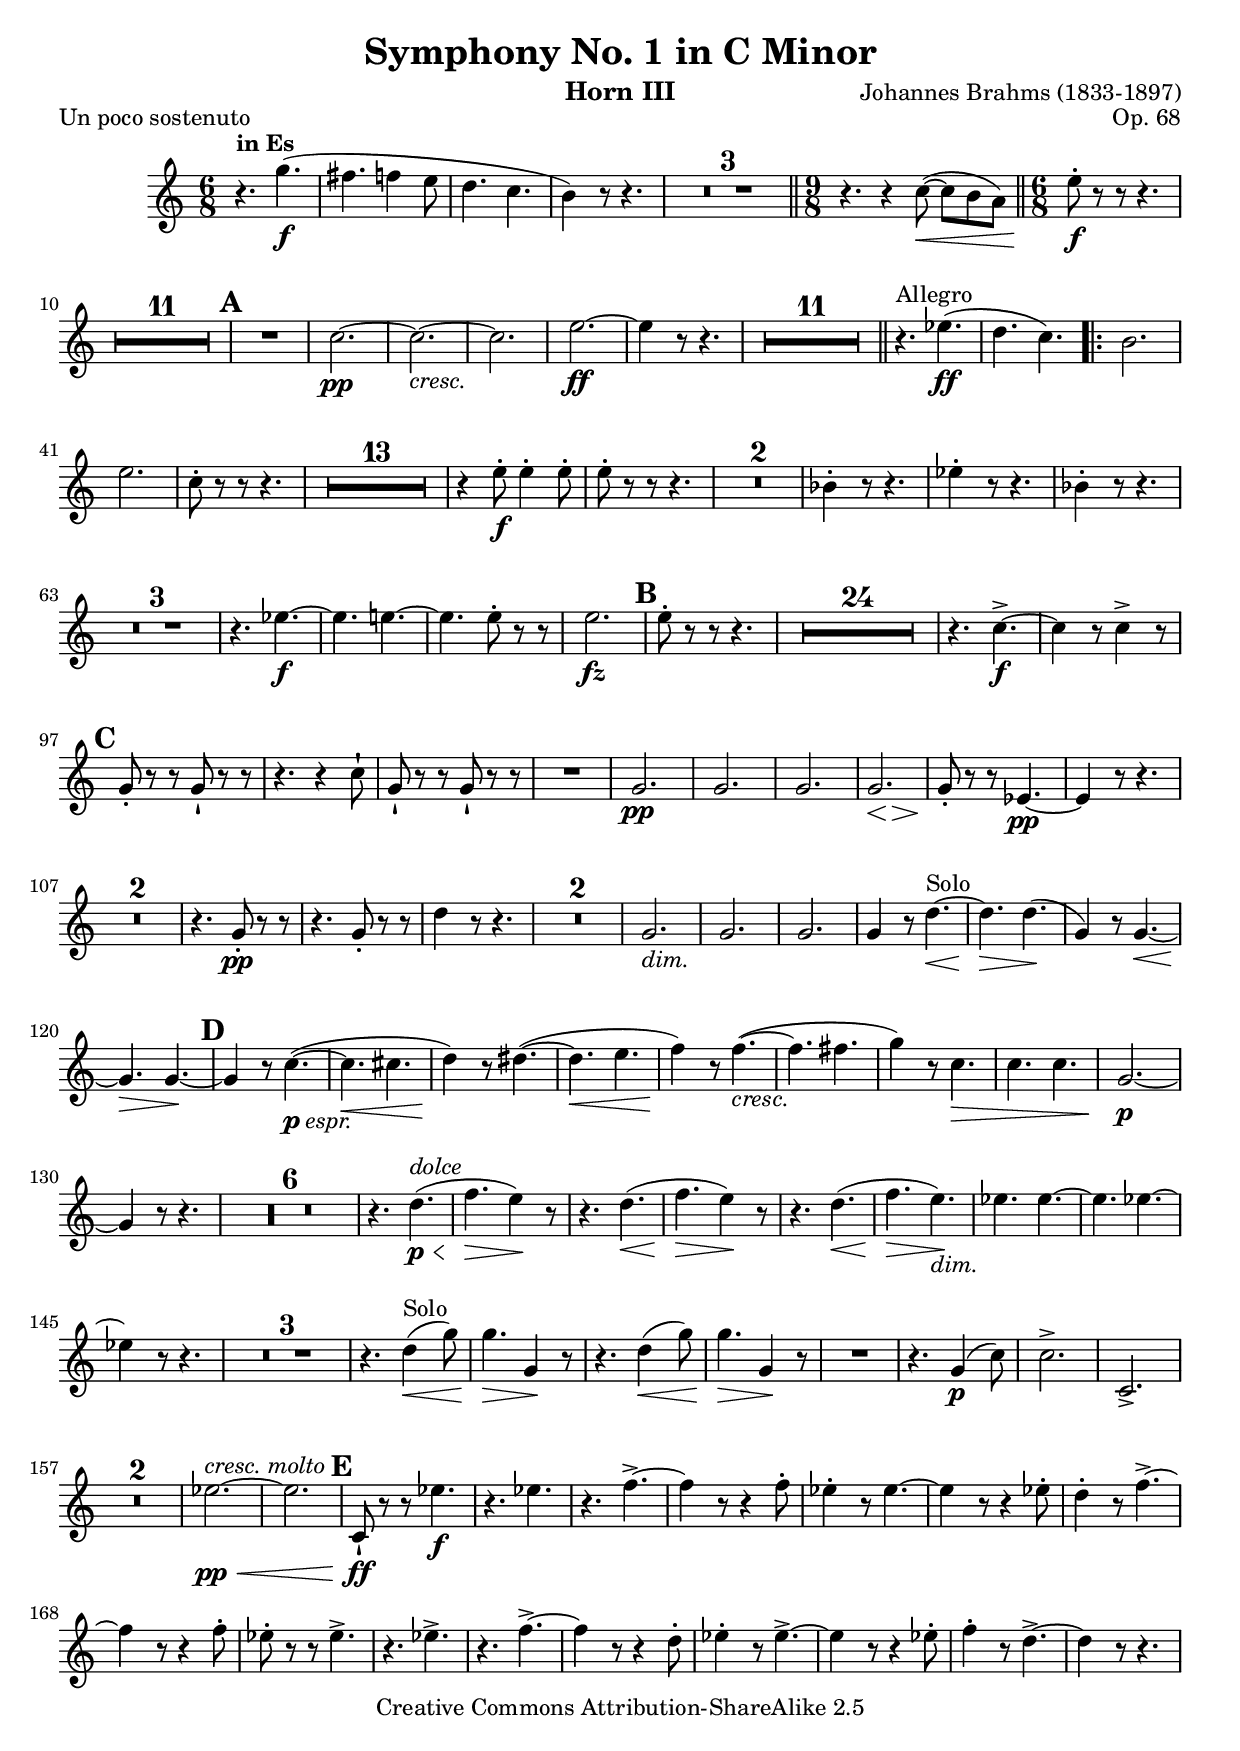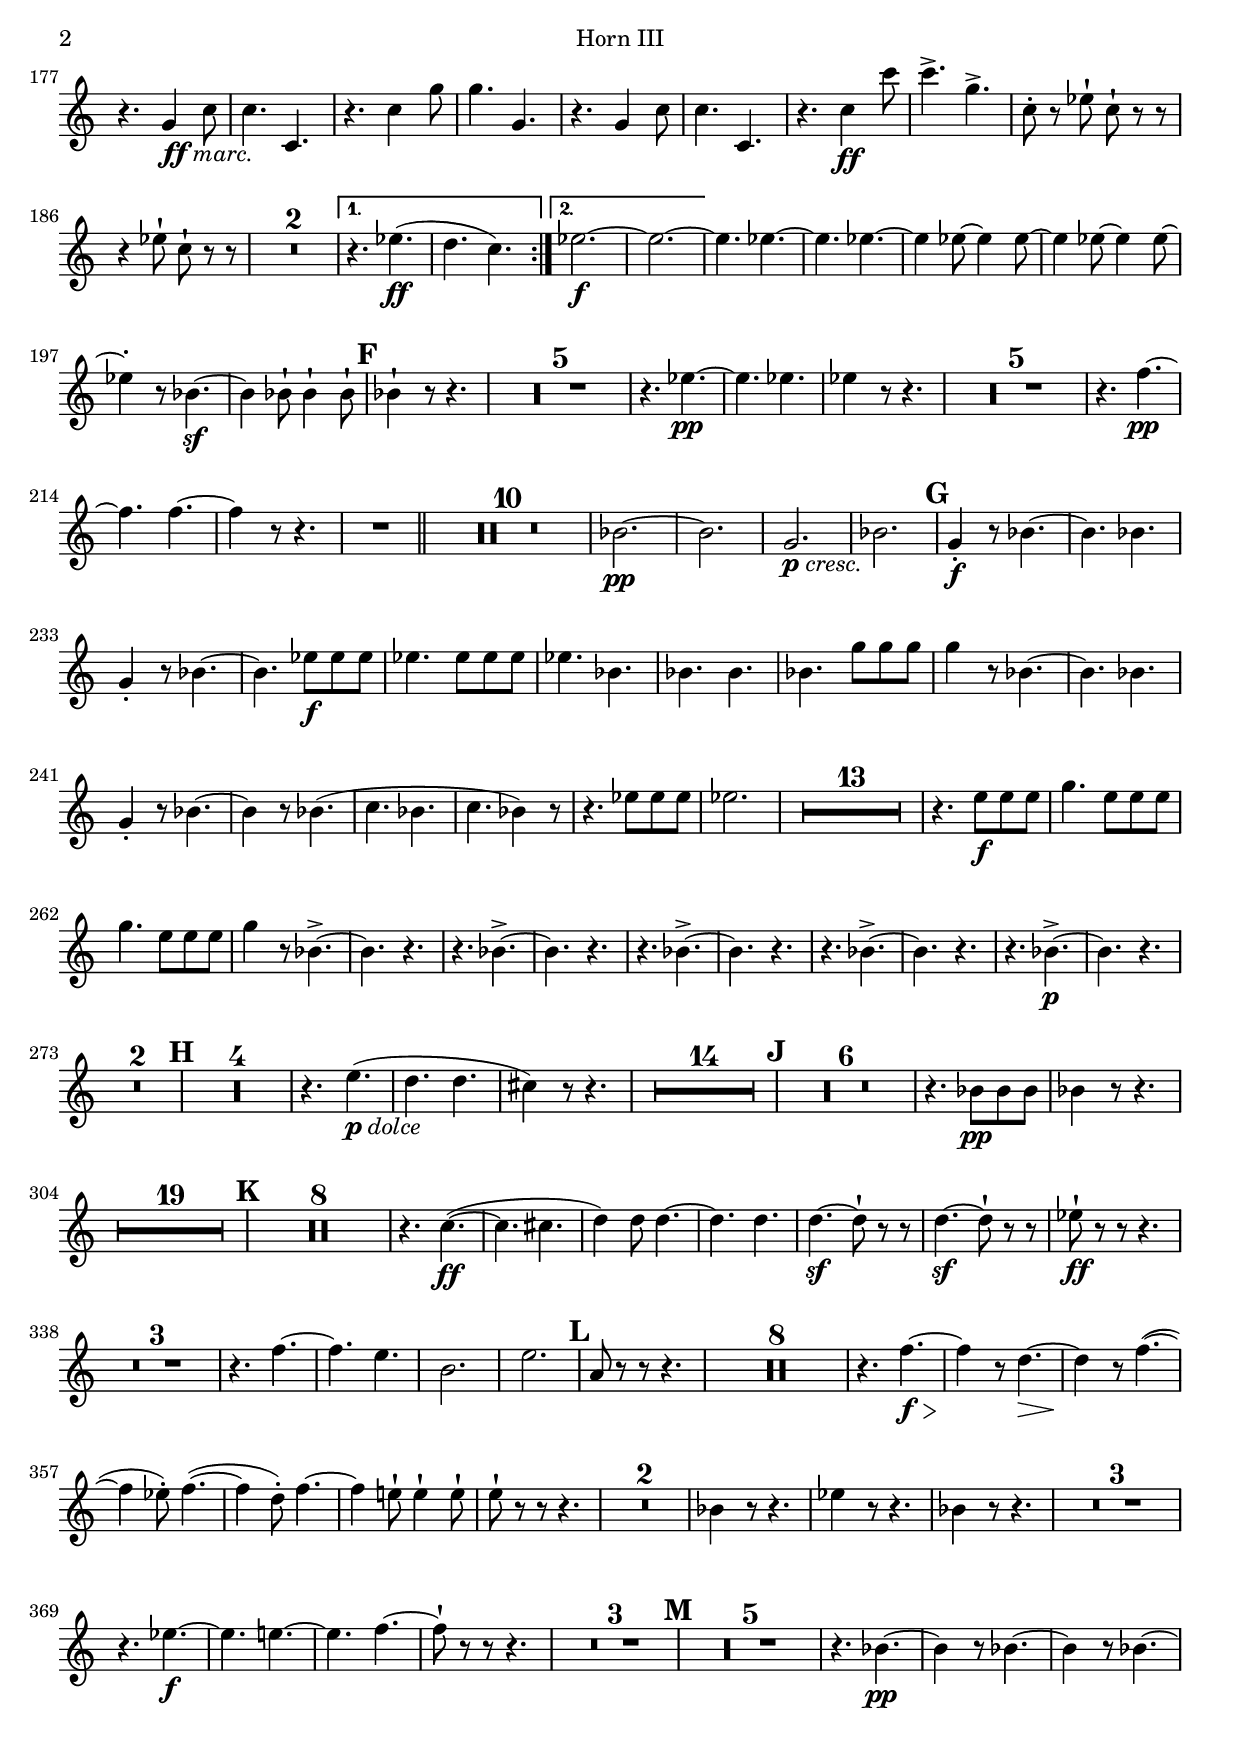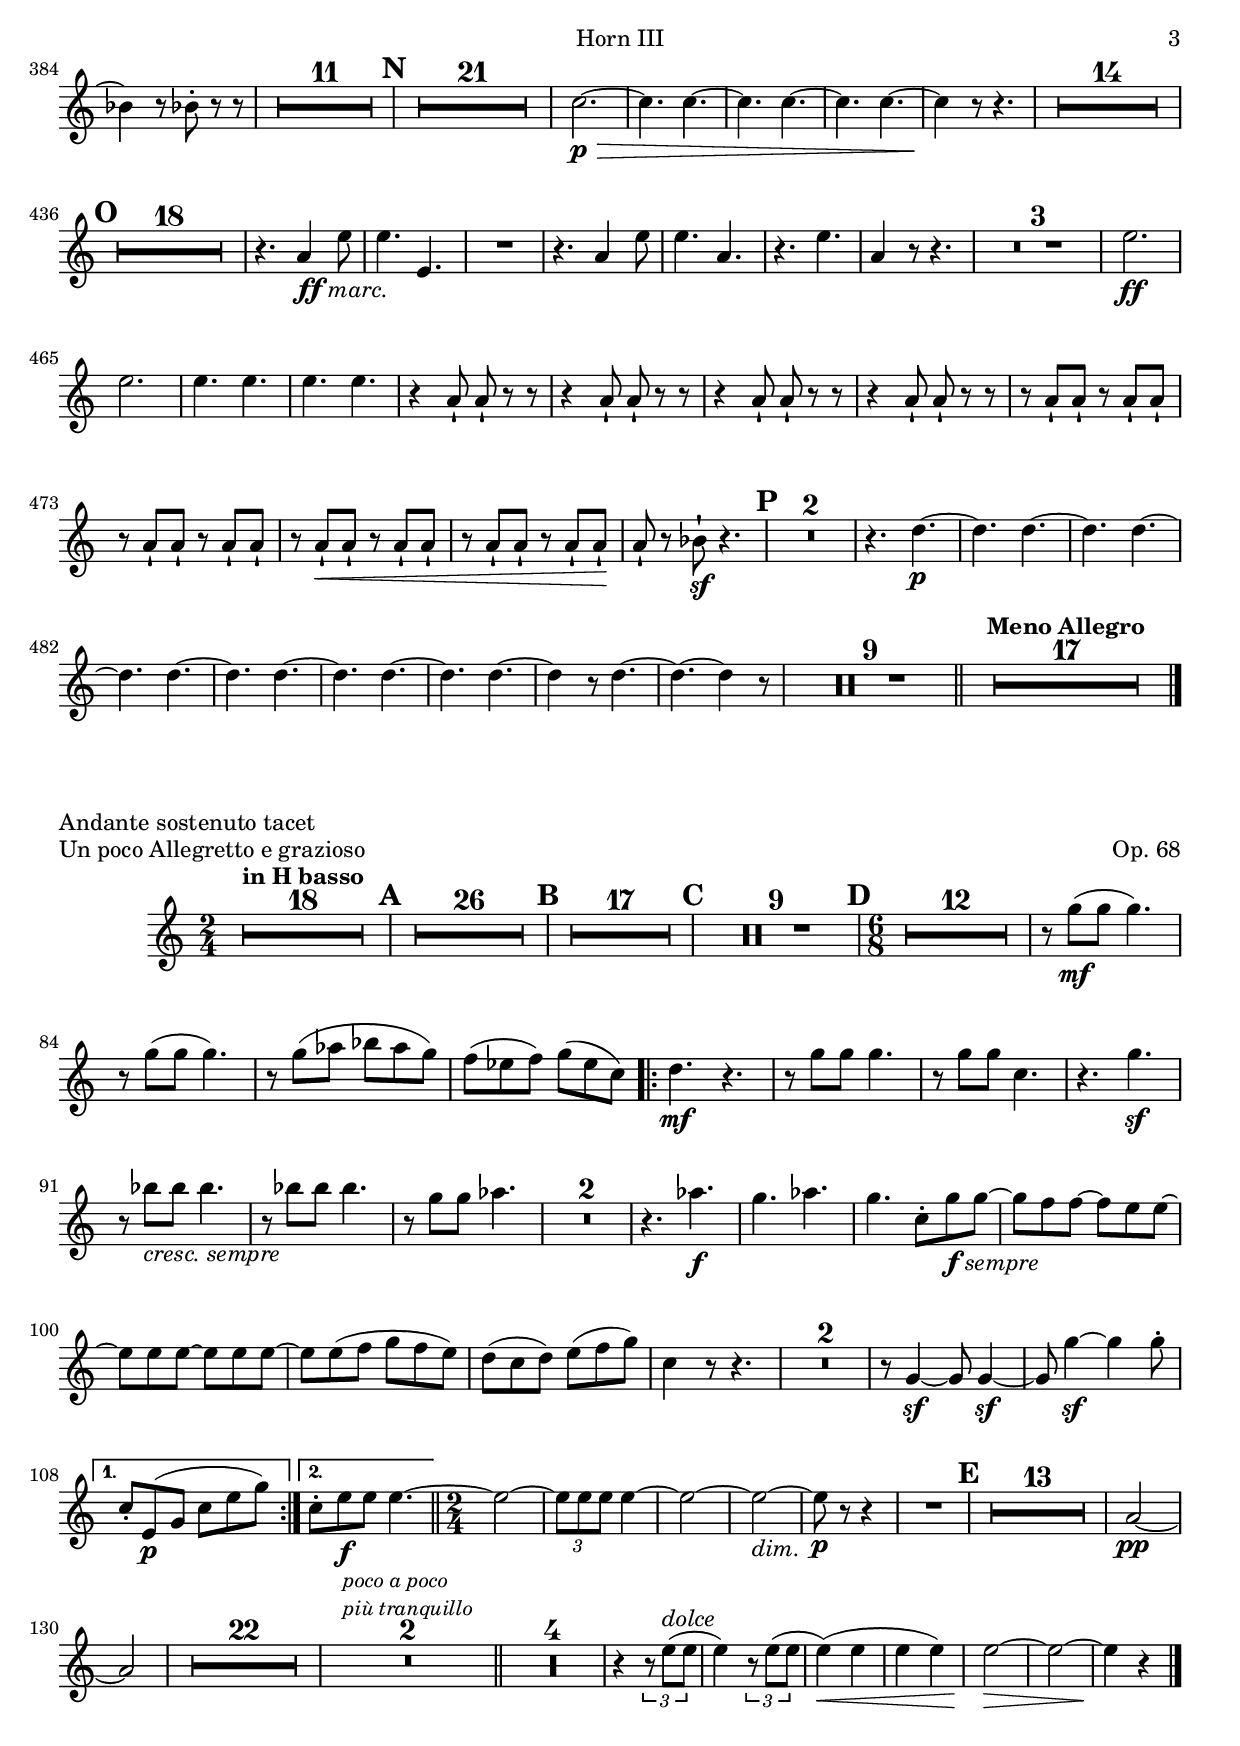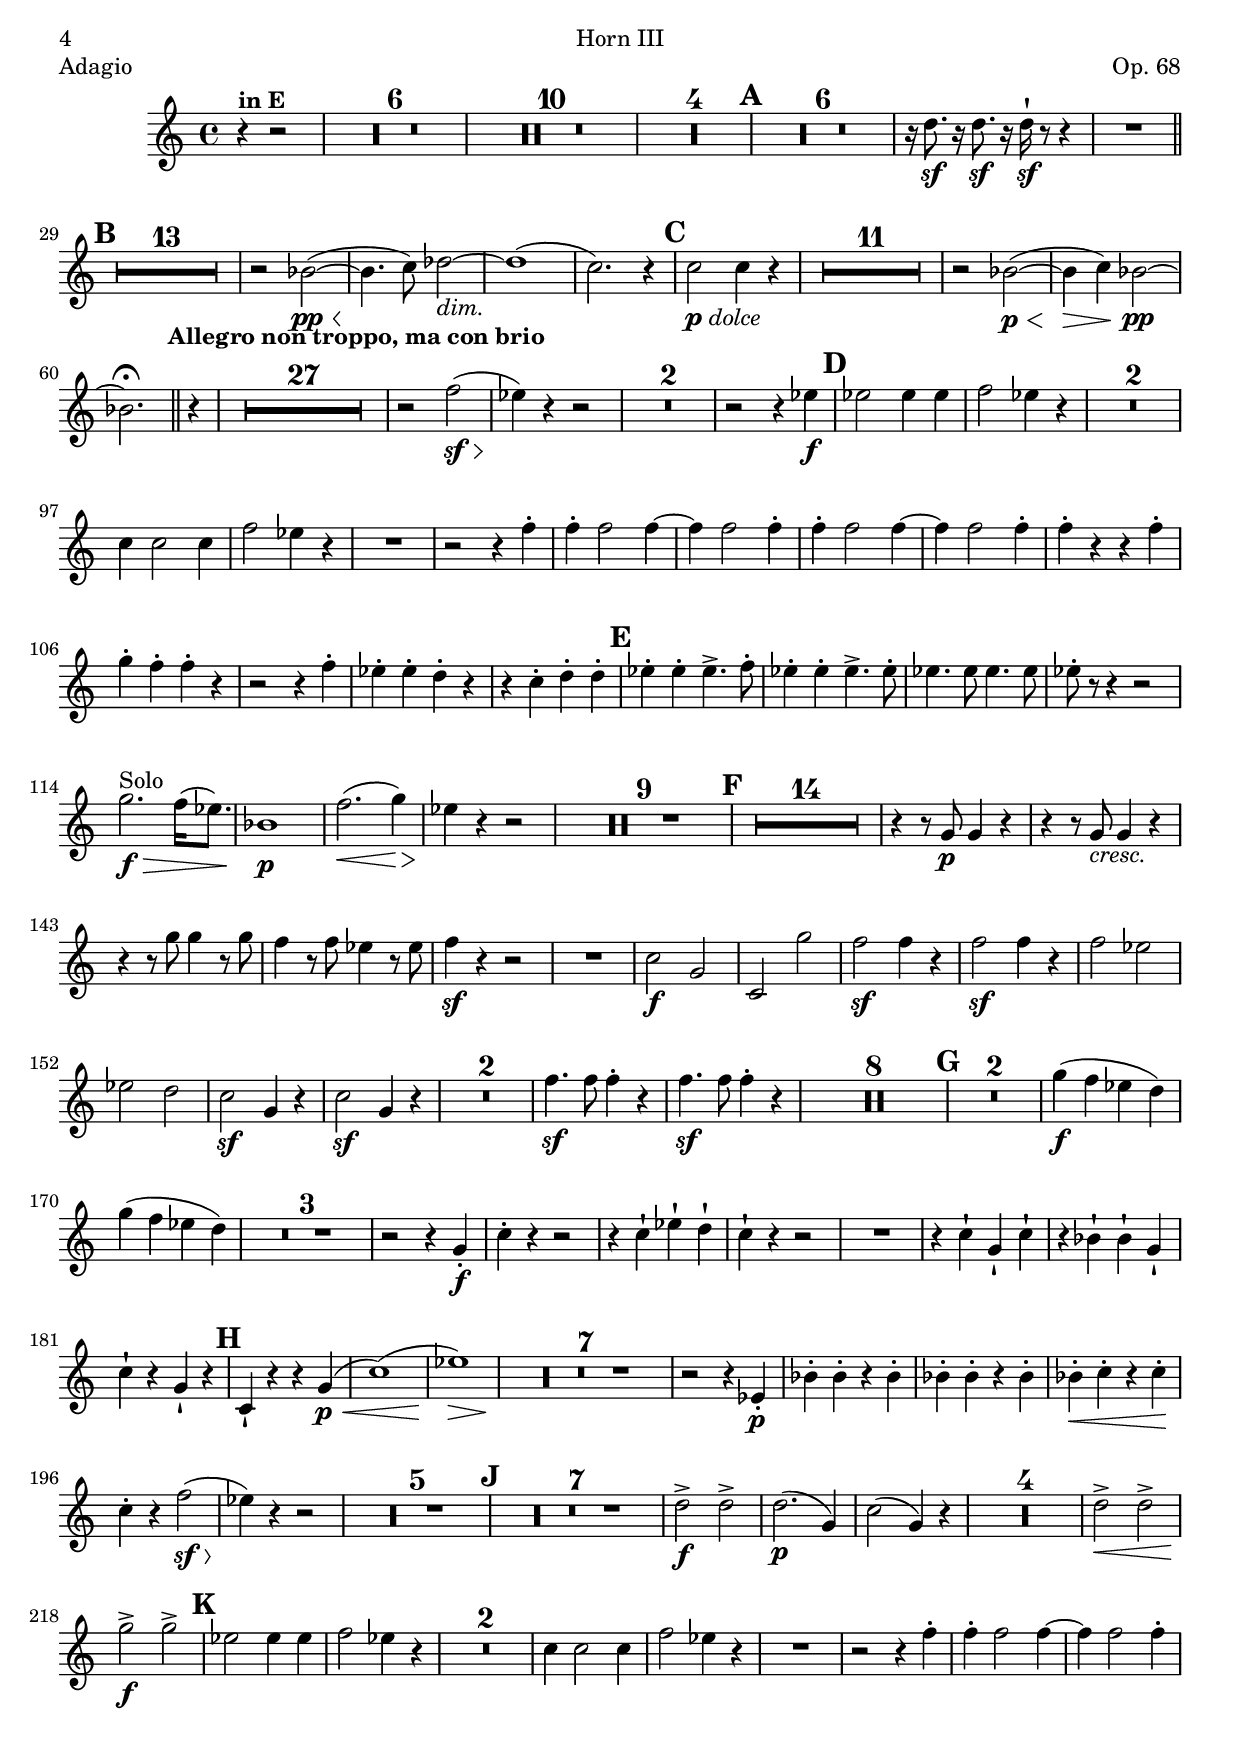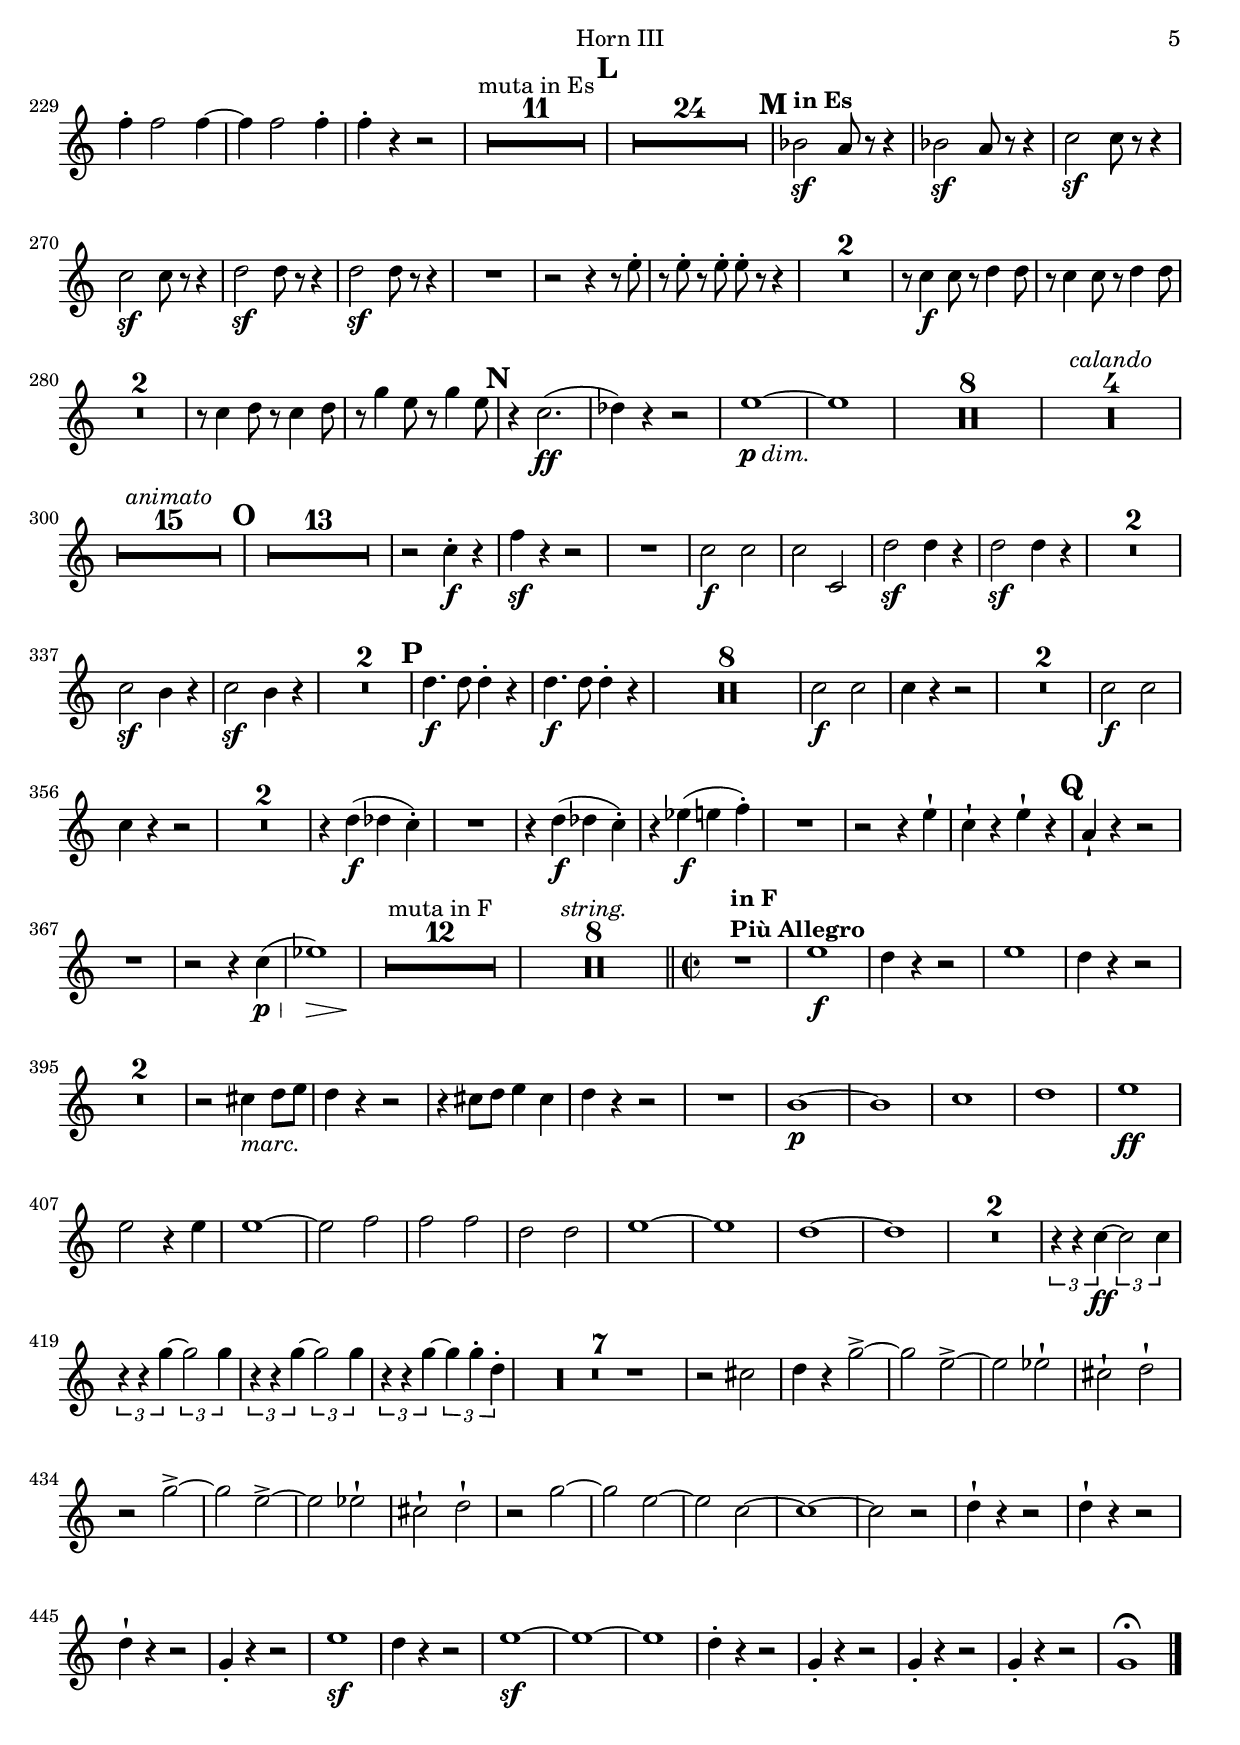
\version "2.11.39"

\include "defs.lyi"
hornThreeMvtI = \relative c'''
{
  \transposition ees
  \key c \major
  \time 6/8
  r4.^\markup{\bold{in Es}} g(\f |
  fis f4 e8 |
  d4. c |
  b4) r8 r4. |
  R2.*3 | \bar "||"
  \time 9/8
  r4. r4 c8~(\< c b a) | \bar "||"
  \time 6/8
  e'-.\f r r r4. |
  R2.*11 |

  \mark \default
  R2. |
  c2.~\pp |
  c~_\markup{\italic cresc.} |
  c |
  e~\ff |
  e4 r8 r4. |
  R2.* 11 | \bar "||"
  r4.^\markup{Allegro} ees(\ff |
  d c) |
  \repeat volta 2
  {
    b2. |
    e |
    c8-. r r r4. |
    R2.*13 |
    r4 e8-.\f e4-. e8-. |
    e8-. r r r4. |
    R2.*2 |
    bes4-. r8 r4. |
    ees4-. r8 r4. |
    bes4-. r8 r4. |
    R2.*3 |
    r4. ees~\f |
    ees e~ |
    e e8-. r r |
    e2.\fz |

    \mark \default
    e8-. r r r4. |
    R2.*24 |
    r4. c~->\f |
    c4 r8 c4-> r8 |

    \mark \default
    g8-. r r g-| r r |
    r4. r4 c8-| |
    g8-| r r g-| r r |
    R2. |
    g2.\pp |
    g2. |
    g2. |
    << g2. {s8\< s s\> s s s\!} >> |
    g8-. r r ees4.~\pp |
    ees4 r8 r4. |
    R2.*2 |
    r4. g8-.\pp r r |
    r4. g8-. r r |
    d'4 r8 r4. |
    R2.*2 |
    g,2._\markup{\italic dim.} |
    g |
    g |
    g4 r8 d'4.~^\markup{Solo}\< |
    d\> d(\! |
    g,4) r8 g4.~\< |
    g\> g~\! |

    \mark \default
    g4 r8 c4.~(_\markup{\dynamic p \italic espr.} |
    c\< cis |
    d4)\! r8 dis4.~( |
    dis\< e |
    f4)\! r8 f4.~_\markup{\italic cresc.}( |
    f fis |
    g4) r8 c,4.\> |
    c c |
    g2.~\p |
    g4 r8 r4. |
    R2.*6 |
    r4. d'^\markup{\italic dolce}(\p\< |
    f\> e4)\! r8 |
    r4. d(\< |
    f\> e4)\! r8 |
    r4. d(\< |
    f\> e~_\markup{\italic dim.})\! |
    ees ees~ |
    ees ees~ |
    ees4 r8 r4. |
    R2.*3 |
    r4. d4^\markup{Solo}(\< g8) | g4.\> g,4\! r8 |
    r4. d'4(\< g8) | g4.\> g,4\! r8 |
    R2. |
    r4. g4(\p c8) |
    c2.-> |
    c,2.-> |
    R2.*2 |
    ees'2.~^\markup{\italic{cresc. molto}}\pp\< | ees |

    \mark \default
    c,8-|\ff r r ees'4.\f |
    r ees |
    r f~-> |
    f4 r8 r4 f8-. |
    ees4-. r8 ees4.~ |
    ees4 r8 r4 ees8-. |
    d4-. r8 f4.~-> |
    f4 r8 r4 f8-. |
    ees-. r r ees4.-> |
    r ees-> |
    r f~-> |
    f4 r8 r4 d8-. |
    ees4-. r8 ees4.~-> |
    ees4 r8 r4 ees8-. |
    f4-. r8 d4.~-> |
    d4 r8 r4. |
    r g,4_\markup{\dynamic ff \italic marc.} c8 |
    c4. c, |
    r c'4 g'8 |
    g4. g, |
    r g4 c8 |
    c4. c, |
    r c'4\ff c'8 |
    c4.-> g-> |
    c,8-. r ees-| c-| r r |
    r4 ees8-| c-| r r |
    R2.*2 |
  }
  \alternative
  {
    {r4. ees(\ff | d c) |}
    {ees2.~\f | ees~ |}
  }
  ees4. ees~ |
  ees4. ees~ |
  ees4 ees8~ ees4 ees8~ |
  ees4 ees8~ ees4 ees8~ |
  ees4-. r8  bes4.~\sf |
  bes4 bes8-| bes4-| bes8-| |

  \mark \default
  bes4-| r8 r4. |
  R2.*5 |
  r4. ees~\pp |
  ees ees |
  ees4 r8 r4. |
  R2.* 5 |
  r4. f~\pp |
  f f~ |
  f4 r8 r4. |
  R2. | \bar "||"
  R2.*10 |
  bes,2.~\pp |
  bes |
  g_\markup{\dynamic p \italic cresc.} |
  bes |

  \mark \default
  g4-.\f r8 bes4.~ |
  bes bes |
  g4-. r8 bes4.~ |
  bes ees8\f ees ees |
  ees4. ees8 ees ees |
  ees4. bes |
  bes bes |
  bes g'8 g g |
  g4 r8 bes,4.~ |
  bes bes |
  g4-. r8 bes4.~ |
  bes4 r8 bes4.( |
  c bes |
  c bes4) r8 |
  r4. ees8 ees ees |
  ees2. |
  R2.*13 |
  r4. e8\f e e |
  g4. e8 e e |
  g4. e8 e e |
  g4 r8 bes,4.~-> |
  bes r |
  r bes~-> |
  bes r
  r bes~-> |
  bes r
  r bes~-> |
  bes r
  r bes~->\p |
  bes r
  R2.*2 |

  \mark \default
  R2.*4 |
  r4. e_\markup{\dynamic p \italic dolce}( |
  d d |
  cis4) r8 r4. |
  R2.*14 |

  \mark \default
  R2.*6 |
  r4. bes8\pp bes bes |
  bes4 r8 r4. |
  R2.*19 |

  \mark \default
  R2.*8 |
  r4. c~(\ff |
  c cis |
  d4) d8 d4.~ |
  d d |
  d4.~\sf d8-| r r |
  d4.~\sf d8-| r r |
  ees-|\ff r r r4. |
  R2.*3 |
  r4. f~ |
  f e |
  b2. |
  e |

  \mark \default
  a,8 r r r4. |
  R2.*8 |
  r4. f'~\f\> |
  f4\! r8 d4.~\> |
  d4\! r8 f4.~( |
  f4 ees8-.) f4.~( |
  f4 d8-.) f4.~ |
  f4 e!8-| e4-| e8-| |
  e-| r r r4. |
  R2.*2 |
  bes4 r8 r4. |
  ees4 r8 r4. |
  bes4 r8 r4. |
  R2.*3 |
  r4. ees~\f |
  ees e~ |
  e f~ |
  f8-| r r r4. |
  R2.*3 |

  \mark \default
  R2.*5 |
  r4. bes,~\pp |
  bes4 r8 bes4.~ |
  bes4 r8 bes4.~ |
  bes4 r8 bes-. r r |
  R2.*11 |

  \mark \default
  R2.*21 |
  c2.~\p\> |
  c4. c4.~ |
  c4. c4.~ |
  c4. c4.~ |
  c4\! r8 r4. |
  R2.*14 |

  \mark \default
  R2.*18 |
  r4. a4_\markup{\dynamic ff \italic marc.} e'8 |
  e4. e, |
  R2. |
  r4. a4 e'8 |
  e4. a, |
  r e' |
  a,4 r8 r4. |
  R2.*3 |
  e'2.\ff |
  e |
  e4. e |
  e e |
  r4 a,8-| a-| r r |
  r4 a8-| a-| r r |
  r4 a8-| a-| r r |
  r4 a8-| a-| r r |
  r8 a-| a-| r a-| a-| |
  r8 a-| a-| r a-| a-| |
  r8 a-|\< a-| r a-| a-| |
  r8 a-| a-| r a-| a-|\! |
  a-| r bes-|\sf r4. |

  \mark \default
  R2.*2 |
  r4. d~\p |
  d d~ |
  d d~ |
  d d~ |
  d d~ |
  d d~ |
  d d~ |
  d4 r8 d4.~ |
  d4.~ d4 r8 |
  R2.*9 | \bar "||"
  \once \override MultiMeasureRestText #'springs-and-rods
    = #ly:multi-measure-rest::set-text-rods
  R2.*17^\markup{\bold{Meno Allegro}} | \bar "|."
}


hornThreeMvtIII = \relative c'''
{
  \key c \major
  \time 2/4
  \once \override MultiMeasureRestText #'springs-and-rods
    = #ly:multi-measure-rest::set-text-rods
  R2*18^\markup{\bold{in H basso}} |

  \mark \default
  R2*26 |

  \mark \default
  R2*17 |

  \mark \default
  R2*9 |

  \mark \default
  \time 6/8
  R2.*12 |
  r8 g(\mf g g4.) |
  r8 g( g g4.) |
  r8 g( aes bes aes g) |
  f( ees f) g( ees c) |
  \repeat volta 2
  {
    d4.\mf r |
    r8 g g g4. |
    r8 g g c,4. |
    r g'\sf |
    r8 bes_\markup{\italic{cresc. sempre}} bes bes4. |
    r8 bes bes bes4. |
    r8 g g aes4. |
    R2.*2 |
    r4. aes\f |
    g aes |
    g c,8-. g'_\markup{\dynamic f \italic sempre} g~ |
    g f f~ f e e~ |
    e e e~ e e e~ |
    e e( f g f e) |
    d( c d) e( f g) |
    c,4 r8 r4. |
    R2.*2 |
    r8 g4~\sf g8 g4~\sf |
    g8 g'4~\sf g g8-. |
  }
  \alternative
  {
    {c,8-. e,(\p g c e g) |}
    {c,8-. e\f e e4.~ | \bar "||"}
  }

  \time 2/4
  e2~ |
  \times 2/3 {e8 e e} e4~ |
  e2~ |
  e2~_\markup{\italic dim.} |
  e8\p r r4 |
  R2 |

  \mark \default
  R2*13 |
  a,2~\pp | a |
  R2*22 |
  \once \override MultiMeasureRestText #'springs-and-rods
    = #ly:multi-measure-rest::set-text-rods
  R2*2^\markup{\smaller \italic {\column {\line{poco a poco} \line{più tranquillo}}}} | \bar "||"
  R2*4
  r4 \times 2/3 {r8 e'(^\markup{\italic dolce} e} |
  e4) \times 2/3 {r8 e( e} |
  e4)(\< e |
  e e) |
  e2~\> |
  e~ |
  e4\! r4 | \bar "|."
}


hornThreeMvtIV = \relative c''
{
  \transposition e,
  \partial 4*3 r4^\markup{\bold {in E}} r2 |
  R1*6 |
  R1*10 |
  R1*4 |

  \mark \default
  R1*6 |
  r16 d8.\sf r16 d8.\sf r16 d-|\sf r8 r4 |
  R1 | \bar "||"

  \mark \default
  R1*13 |
  r2 bes~(\pp\< |
  bes4.\! c8) des2~_\markup{\italic dim.} |
  des1( |
  c2.) r4 |

  \mark \default
  c2_\markup{\dynamic p \italic dolce} c4 r |
  R1*11 |
  r2 bes~(\p\< |
  bes4\> c\!) bes2~\pp |
  bes2.\fermata \bar "||"
    \once \override TextScript #'extra-offset = #'(-2.0 . 1.5)
    r4^\markup{\bold{Allegro non troppo, ma con brio}} |
  R1*27 |
  r2 f'2(\sf\> |
  ees4)\! r r2 |
  R1*2 |
  r2 r4 ees\f |

  \mark \default
  ees2 ees4 ees |
  f2 ees4 r |
  R1*2 |
  c4 c2 c4 |
  f2 ees4 r |
  R1 |
  r2 r4 f-. |
  f4-. f2 f4~ |
  f4 f2 f4-. |
  f4-. f2 f4~ |
  f4 f2 f4-. |
  f4-. r r f-. |
  g-. f-. f-. r |
  r2 r4 f-. |
  ees-. ees-. d-. r |
  r c-. d-. d-. |

  \mark \default
  ees4-. ees-. ees4.-> f8-. |
  ees4-. ees-. ees4.-> ees8-. |
  ees4. ees8 ees4. ees8 |
  ees-. r r4 r2 |
  g2.^\markup{Solo}\f\> f16( ees8.) |
  bes1\p |
  f'2.(\< g4)\> |
  ees4\! r r2 |
  R1*9 |

  \mark \default
  R1*14 |
  r4 r8 g,\p g4 r |
  r4 r8 g_\markup{\italic cresc.} g4 r |
  r4 r8 g' g4 r8 g |
  f4 r8 f ees4 r8 ees |
  f4\sf r r2 |
  R1 |
  c2\f g |
  c, g'' |
  f2\sf f4 r |
  f2\sf f4 r |
  f2 ees |
  ees d |
  c2\sf g4 r |
  c2\sf g4 r |
  R1*2 |
  f'4.\sf f8 f4-. r |
  f4.\sf f8 f4-. r |
  R1*8 |

  \mark \default
  R1*2 |
  g4(\f f ees d) |
  g4( f ees d) |
  R1*3 |
  r2 r4 g,4-.\f |
  c-. r r2 |
  r4 c-| ees-| d-| |
  c-| r r2 |
  R1 |
  r4 c-| g-| c-| |
  r bes-| bes-| g-| |
  c-| r g-| r |

  \mark \default
  c,-| r r g'(\p\< |
  c1)( |
  << ees1) {s4\> s s s\!} >> |
  R1*7 |
  r2 r4 ees,4-.\p |
  bes'4-. bes-. r bes-. |
  bes4-. bes-. r bes-. |
  bes4-.\< c-. r c-.\! |
  c4-. r f2(\sf\> |
  ees4)\! r r2 |
  R1*5 |

  \mark \default
  R1*7 |
  d2->\f d-> |
  d2.(\p g,4) |
  c2( g4) r |
  R1*4 |
  d'2->\< d-> |
  g->\f g-> |

  \mark \default
  ees2 ees4 ees |
  f2 ees4 r |
  R1*2 |
  c4 c2 c4 |
  f2 ees4 r |
  R1 |
  r2 r4 f-. |
  f4-. f2 f4~ |
  f4 f2 f4-. |
  f4-. f2 f4~ |
  f4 f2 f4-. |
  f4-. r r2 |
  \transposition ees,
  R1*11^\markup{muta in Es} |

  \mark \default
  R1*24 |

  \mark \default
  bes,2\sf^\markup{\bold {in Es}} a8 r r4 |
  bes2\sf a8 r r4 |
  c2\sf c8 r r4 |
  c2\sf c8 r r4 |
  d2\sf d8 r r4 |
  d2\sf d8 r r4 |
  R1 |
  r2 r4 r8 e-. |
  r e-. r e-. e-. r r4 |
  R1*2 |
  r8 c4\f c8 r d4 d8 |
  r8 c4 c8 r d4 d8 |
  R1*2 |
  r8 c4 d8 r8 c4 d8 |
  r8 g4 e8 r8 g4 e8 |

  \mark \default
  r4 c2.(\ff |
  des4) r r2 |
  e1~_\markup{\dynamic p \italic dim.} |
  e |
  R1*8 |
  \once \override MultiMeasureRestText #'springs-and-rods
    = #ly:multi-measure-rest::set-text-rods
  R1*4^\markup{\italic calando} |
  \once \override MultiMeasureRestText #'springs-and-rods
    = #ly:multi-measure-rest::set-text-rods
  R1*15^\markup{\italic animato} |

  \mark \default
  R1*13 |
  r2 c4-.\f r |
  f4\sf r r2 |
  R1 |
  c2\f c |
  c c, |
  d'2\sf d4 r |
  d2\sf d4 r |
  R1*2 |
  c2\sf b4 r |
  c2\sf b4 r |
  R1*2 |

  \mark \default
  d4.\f d8 d4-. r |
  d4.\f d8 d4-. r |
  R1*8 |
  c2\f c |
  c4 r r2 |
  R1*2 |
  c2\f c |
  c4 r r2 |
  R1*2 |
  r4 d(\f des c-.) |
  R1 |
  r4 d(\f des c-.) |
  r4 ees(\f e f-.) |
  R1 |
  r2 r4 e-| |
  c-| r e-| r |

  \mark \default
  a,-| r r2 |
  R1 |
  r2 r4 c4(\p\< |
  << ees1) {s4\> s s s\!} >> |
  \transposition f,
  \once \override MultiMeasureRestText #'springs-and-rods
    = #ly:multi-measure-rest::set-text-rods
  R1*12^\markup{muta in F} |
  R1*8^\markup{\italic string.} | \bar "||"

  \time 2/2
  s1*0^\markup{\column {\line \bold{in F} \line \bold{Più Allegro}}} R1 |
  e1\f |
  d4 r4 r2 |
  e1 |
  d4 r4 r2 |
  R1*2 |
  r2 cis4_\markup{\italic marc.} d8 e |
  d4 r r2 |
  r4 cis8 d e4 cis |
  d4 r r2 |
  R1 |
  b1~\p |
  b |
  c |
  d |
  e\ff |
  e2 r4 e |
  e1~ |
  e2 f |
  f f |
  d d |
  e1~ |
  e |
  d~ |
  d |
  R1*2 |
  \times 2/3 { r4 r c~\ff } \times 2/3 { c2 c4 } |
  \times 2/3 { r4 r g'~ } \times 2/3 { g2 g4 } |
  \times 2/3 { r4 r g~ } \times 2/3 { g2 g4 } |
  \times 2/3 { r4 r g~ } \times 2/3 { g4 g-. d-. } |
  R1*7 |
  r2 cis |
  d4 r g2~-> |
  g e~-> |
  e ees-| |
  cis-| d-| |
  r g~-> |
  g e~-> |
  e ees-| |
  cis-| d-| |
  r g~ |
  g e~ |
  e c~ |
  c1~ |
  c2 r |
  d4-| r r2 |
  d4-| r r2 |
  d4-| r r2 |
  g,4-. r r2 |
  e'1\sf |
  d4 r r2 |
  e1~\sf |
  e~ |
  e |
  d4-. r r2 |
  g,4-. r r2 |
  g4-. r r2 |
  g4-. r r2 |
  g1\fermata | \bar "|."
}



\paper
{
  ragged-last-bottom = ##f
}

instrument = "Horn III"

\book
{
  \include "header.lyi"
  \score
  {
    \new Staff
    {
      \set Score.skipBars = ##t
      \hornThreeMvtI
    }
    \header { piece = \MvtI }
  }
  \markup { \MvtII tacet }
  \score
  {
    \new Staff
    {
      \set Score.skipBars = ##t
      \hornThreeMvtIII
    }
    \header { piece = \MvtIII }
  }
  \score
  {
    \new Staff
    {
      \set Score.skipBars = ##t
      \hornThreeMvtIV
    }
    \header { piece = \MvtIV }
  }
}

